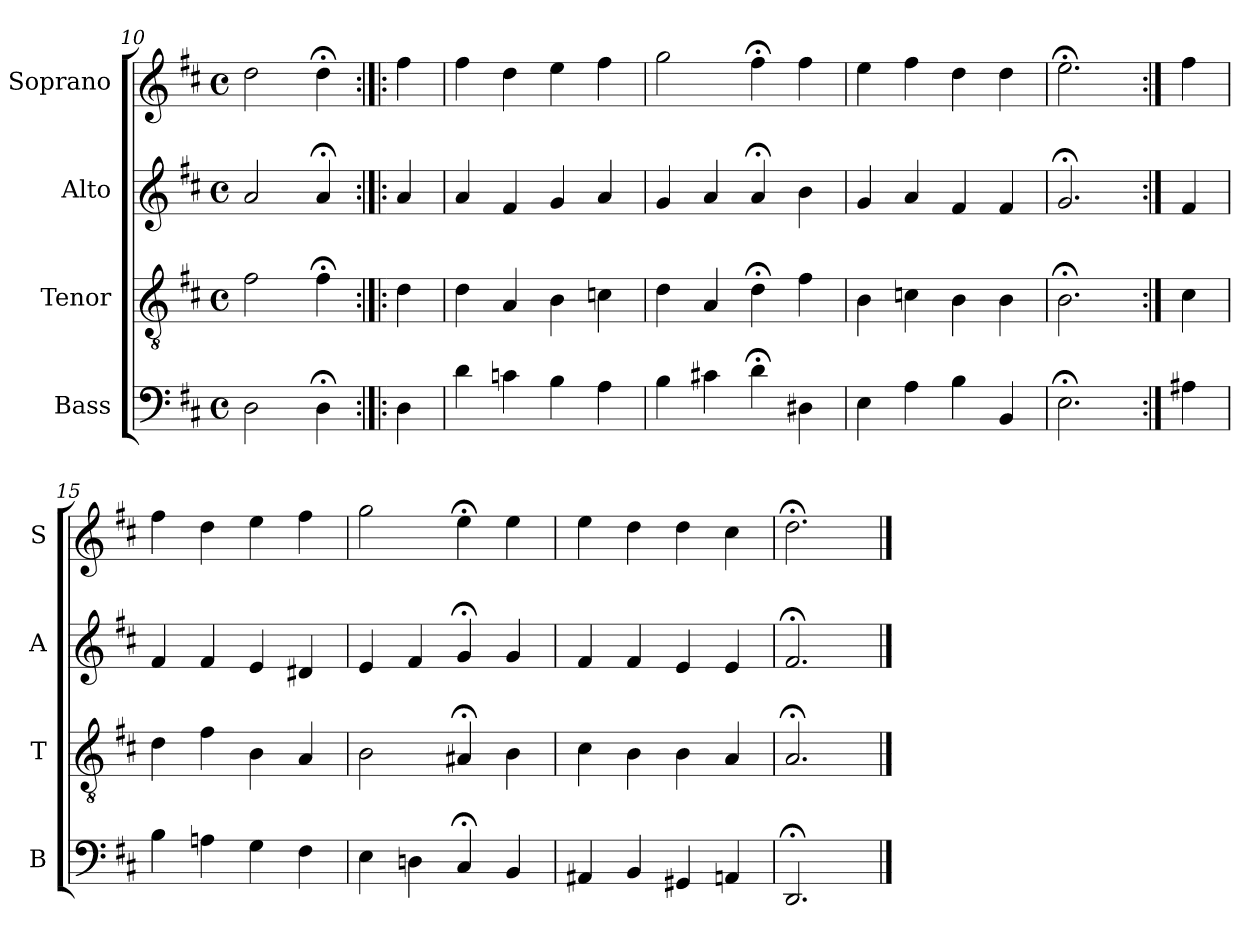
**kern	**kern	**kern	**kern
*part4	*part3	*part2	*part1
*staff4	*staff3	*staff2	*staff1
*I"Bass	*I"Tenor	*I"Alto	*I"Soprano
*I'B	*I'T	*I'A	*I'S
*clefF4	*clefGv2	*clefG2	*clefG2
*k[f#c#]	*k[f#c#]	*k[f#c#]	*k[f#c#]
*D:	*D:	*D:	*D:
*M4/4	*M4/4	*M4/4	*M4/4
*met(c)	*met(c)	*met(c)	*met(c)
=10	=10	=10	=10
2D	2f#	2a	2dd
4D;<	4f#;<	4a;<	4dd;<
=:|!|:	=:|!|:	=:|!|:	=:|!|:
4D	4d	4a	4ff#
=11	=11	=11	=11
4d	4d	4a	4ff#
4cn	4A	4f#	4dd
4Bi	4Bi	4gi	4eei
4A	4cn	4a	4ff#
=12	=12	=12	=12
4B	4d	4g	2gg
4c#X	4A	4a	.
4d;<	4d;<	4a;<	4ff#;<
4D#X	4f#	4b	4ff#
=13	=13	=13	=13
4E	4B	4g	4ee
4A	4cn	4a	4ff#
4B	4B	4f#	4dd
4BB	4B	4f#	4dd
=14	=14	=14	=14
2.E;<	2.B;<	2.g;<	2.ee;<
=:|!	=:|!	=:|!	=:|!
4A#X	4c#	4f#	4ff#
=15	=15	=15	=15
4B	4d	4f#	4ff#
4An	4f#	4f#	4dd
4G	4B	4e	4ee
4F#	4A	4d#X	4ff#
=16	=16	=16	=16
4E	2B	4e	2gg
4Dn	.	4f#	.
4C#;<	4A#X;<	4g;<	4ee;<
4BBi	4Bi	4gi	4eei
=17	=17	=17	=17
4AA#X	4c#	4f#	4ee
4BB	4B	4f#	4dd
4GG#X	4B	4e	4dd
4AAn	4A	4e	4cc#
=18	=18	=18	=18
2.DD;<	2.A;<	2.f#;<	2.dd;<
==	==	==	==
*-	*-	*-	*-
